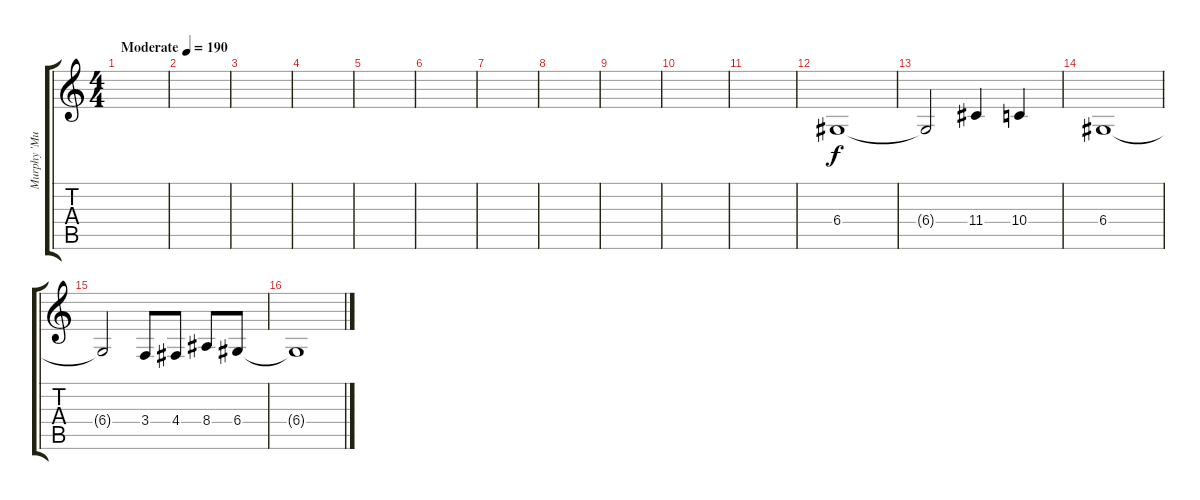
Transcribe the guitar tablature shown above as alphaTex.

\track ("Murphy 'Murph' Dunne" "Murphy 'Mu") {instrument rockorgan}
\staff {score tabs}
\tuning (E4 B3 G3 D3 A2 E2) {hide}
\ts (4 4)
\tempo (190 "Moderate")
\clef g2
\ks c
|
|
|
|
|
|
|
|
|
|
|
6.4.1 |
6.4{t}.2 11.4.4 10.4.4 |
6.4.1 |
6.4{t}.2 3.4.8 4.4.8 8.4.8 6.4.8 |
6.4{t}.1
